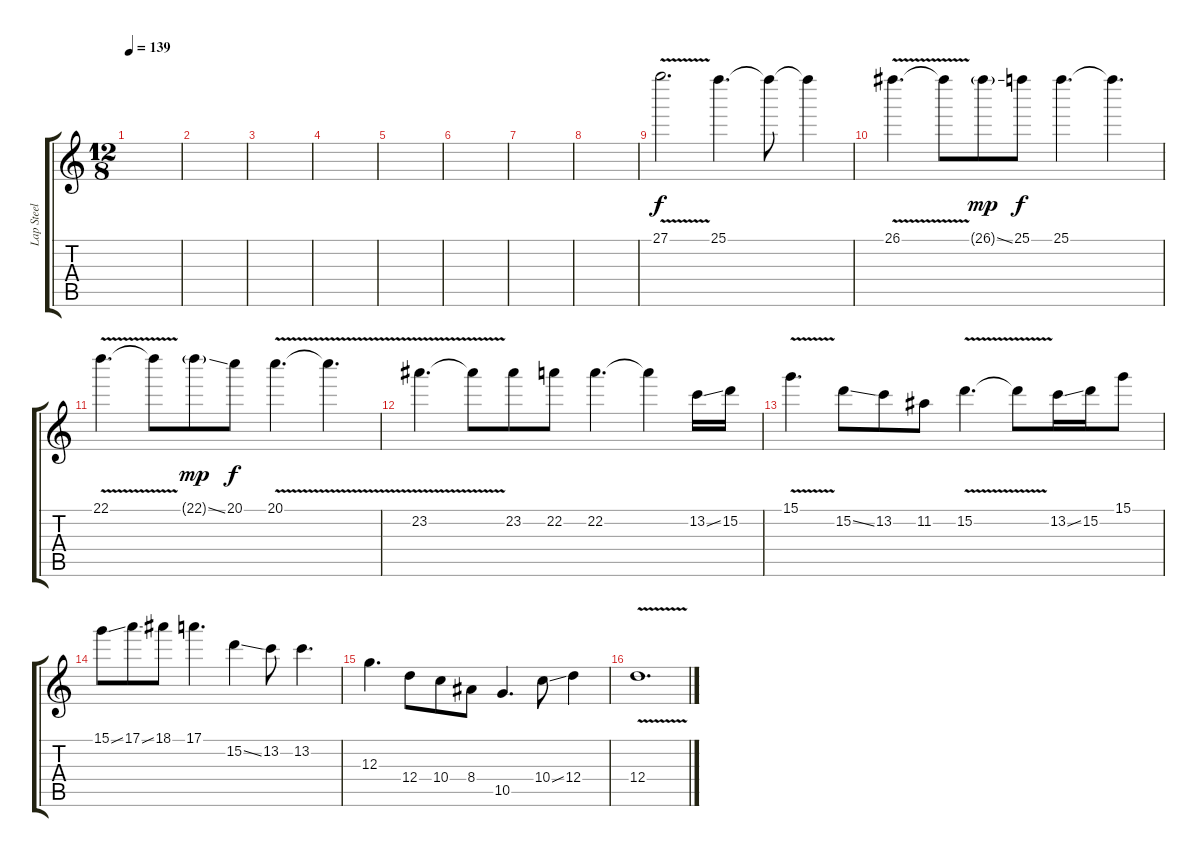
\track ("Lap Steel Harmony (David Gilmour)" "Lap Steel ") {instrument overdrivenguitar}
\staff {score tabs}
\tuning (E4 B3 G3 D3 A2 E2) {hide}
\ts (12 8)
\tempo 139
\clef g2
\ks c
|
|
|
|
|
|
|
|
27.1{v}.2{d} 25.1.4{d} 25.1{t}.8 25.1{t}.4 |
26.1{v}.4{d} 26.1{t}.8 26.1{ss g}.8{dy mp} 25.1.8{dy f} 25.1.4{d} 25.1{t}.4{d} |
22.1{v}.4{d} 22.1{t}.8 22.1{ss g}.8{dy mp} 20.1.8{dy f} 20.1{v}.4{d} 20.1{t}.4{d} |
23.2{v}.4{d} 23.2{t}.8 23.2.8 22.2.8 22.2.4{d} 22.2{t}.4 13.2{ss}.16 15.2.16 |
15.1{v}.4{d} 15.2{ss}.8 13.2.8 11.2.8 15.2{v}.4{d} 15.2{t}.8 13.2{ss}.16 15.2.16 15.1.8 |
15.1{ss}.8 17.1{ss}.8 18.1.8 17.1.4{d} 15.2{ss}.4 13.2.8 13.2.4{d} |
12.3.4{d} 12.4.8 10.4.8 8.4.8 10.5.4{d} 10.4{ss}.8 12.4.4 |
12.4{v}.1{d}
